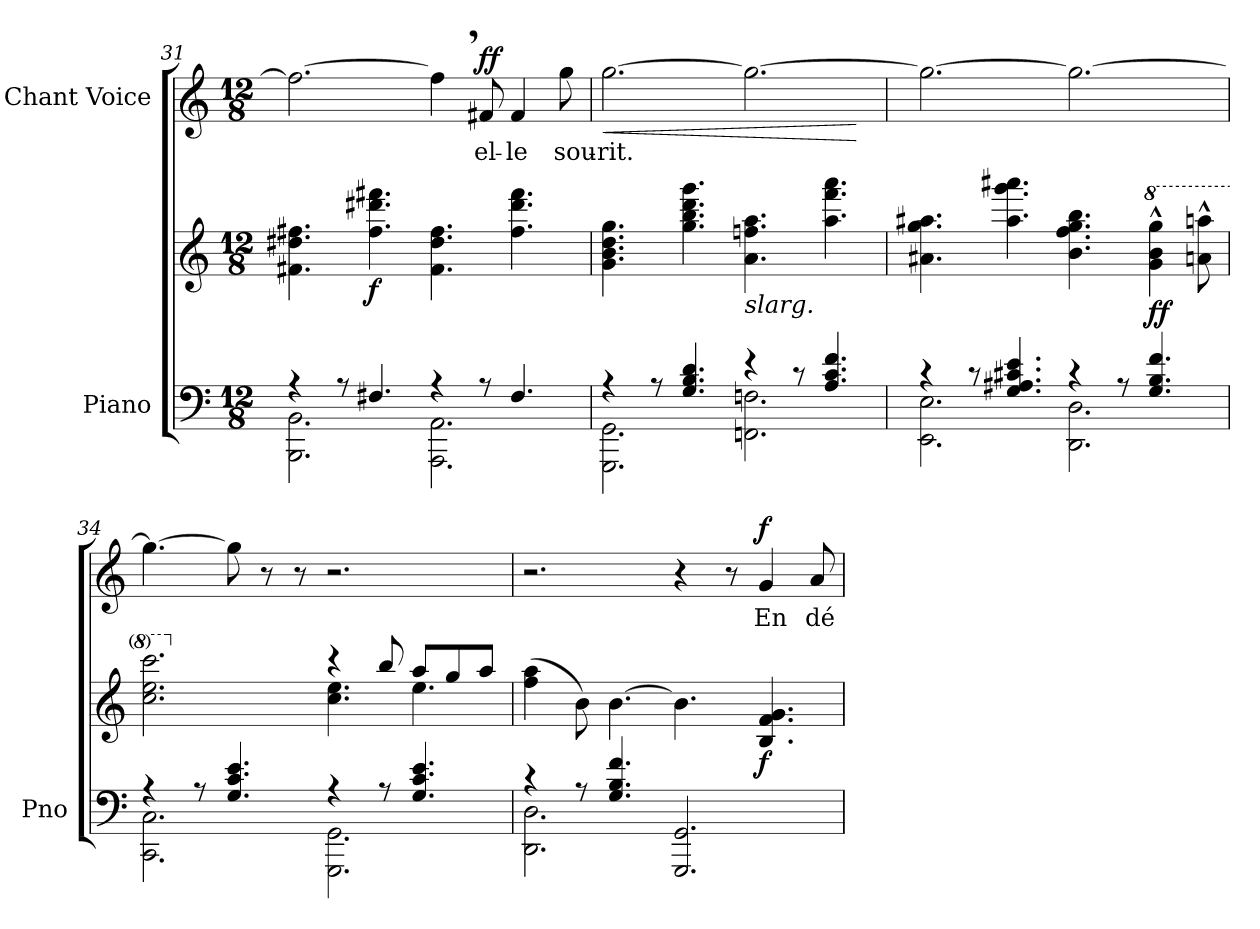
**kern	**kern	**dynam	**kern	**text	**dynam
*part2	*part2	*part2	*part1	*part1	*part1
*staff3	*staff2	*staff2/3	*staff1	*staff1	*staff1
*I"Piano	*	*	*I"Chant Voice	*	*
*I'Pno	*	*	*	*	*
*clefF4	*clefG2	*	*clefG2	*	*
*k[]	*k[]	*	*k[]	*	*
*M12/8	*M12/8	*	*M12/8	*	*
=31	=31	=31	=31	=31	=31
*^	*	*	*	*	*
4r	2.BBB\ 2.BB\	4.f#X\ 4.dd#X\ 4.ff#X\	.	2.ff#\_	.	.
8r	.	.	.	.	.	.
!	!	!	!LO:DY:b	!	!	!
4.F#X/	.	4.ff#\ 4.ddd#X\ 4.fff#X\	f	.	.	.
4r	2.AAA\ 2.AA\	4.f#\ 4.dd#\ 4.ff#\	.	4ff#,\]	.	.
!	!	!	!	!	!LO:LY:b	!LO:DY:a
8r	.	.	.	8f#X/	el-	ff
!	!	!	!	!	!LO:LY:b	!
4.F#/	.	4.ff#\ 4.ddd#\ 4.fff#\	.	4f#/	-le	.
!	!	!	!	!	!LO:LY:b	!
.	.	.	.	8gg\	sou-	.
!!LO:PB:g=z
=32	=32	=32	=32	=32	=32	=32
!	!	!	!	!	!LO:LY:b	!LO:HP:b
4r	2.GGG\ 2.GG\	4.g\ 4.b\ 4.dd\ 4.gg\	.	[2.gg\	-rit.	<
8r	.	.	.	.	.	.
4.G/ 4.B/ 4.d/	.	4.gg\ 4.bb\ 4.ddd\ 4.ggg\	.	.	.	.
!	!	!LO:TX:b:i:t=slarg.	!	!	!	!
4r	2.FFn\ 2.Fn\	4.a\ 4.ffn\ 4.aa\	.	2.gg\_	.	.
8r	.	.	.	.	.	.
4.A/ 4.c/ 4.f/	.	4.aa\ 4.fff\ 4.aaa\	.	.	.	.
*v	*v	*	*	*	*	*
.	.	.	.	.	[
!!LO:LB:g=z
=33	=33	=33	=33	=33	=33
*^	*	*	*	*	*
4r	2.EE\ 2.E\	4.a#X\ 4.gg\ 4.aa#X\	.	2.gg\_	.	.
8r	.	.	.	.	.	.
4.G/ 4.A#X/ 4.c#X/ 4.e/	.	4.aa#\ 4.ggg\ 4.aaa#X\	.	.	.	.
4r	2.DD\ 2.D\	4.b\ 4.ff\ 4.gg\ 4.bb\	.	2.gg\_	.	.
8r	.	.	.	.	.	.
*	*	*8va	*	*	*	*
!	!	!	!LO:DY:b	!	!	!
4.G/ 4.B/ 4.f/	.	4gg\^^ 4bb\^^ 4ggg\^^	ff	.	.	.
.	.	8aan\^^ 8aaan\^^	.	.	.	.
=34	=34	=34	=34	=34	=34	=34
*	*	*^	*	*	*	*
4r	2.CC\ 2.C\	2.ccc\ 2.eee\ 2.cccc\	2.ryy	.	4.gg\_	.	.
8r	.	.	.	.	.	.	.
4.G/ 4.c/ 4.e/	.	.	.	.	8gg\]	.	.
.	.	.	.	.	8r	.	.
.	.	.	.	.	8r	.	.
*	*	*X8va	*	*	*	*	*
4r	2.GGG\ 2.GG\	4r	4.cc\ 4.ee\	.	2.r	.	.
8r	.	8bb/	.	.	.	.	.
4.G/ 4.c/ 4.e/	.	8aa/L	4.ee\	.	.	.	.
.	.	8gg/	.	.	.	.	.
.	.	8aa/J	.	.	.	.	.
*	*	*v	*v	*	*	*	*
=35	=35	=35	=35	=35	=35	=35
4r	2.DD\ 2.D\	(4ff\ 4aa\	.	2.r	.	.
8r	.	8b\)	.	.	.	.
4.G/ 4.B/ 4.f/	.	[4.b\	.	.	.	.
4ryy	2.GGG/ 2.GG/	4.b\]	.	4r	.	.
8ryy	.	.	.	8r	.	.
!	!	!	!LO:DY:b	!	!LO:LY:b	!LO:DY:a
4.ryy	.	4.B/ 4.f/ 4.g/	f	4g/	En	f
!	!	!	!	!	!LO:LY:b	!
.	.	.	.	8a/	dé-	.
*v	*v	*	*	*	*	*
=	=	=	=	=	=
*-	*-	*-	*-	*-	*-
